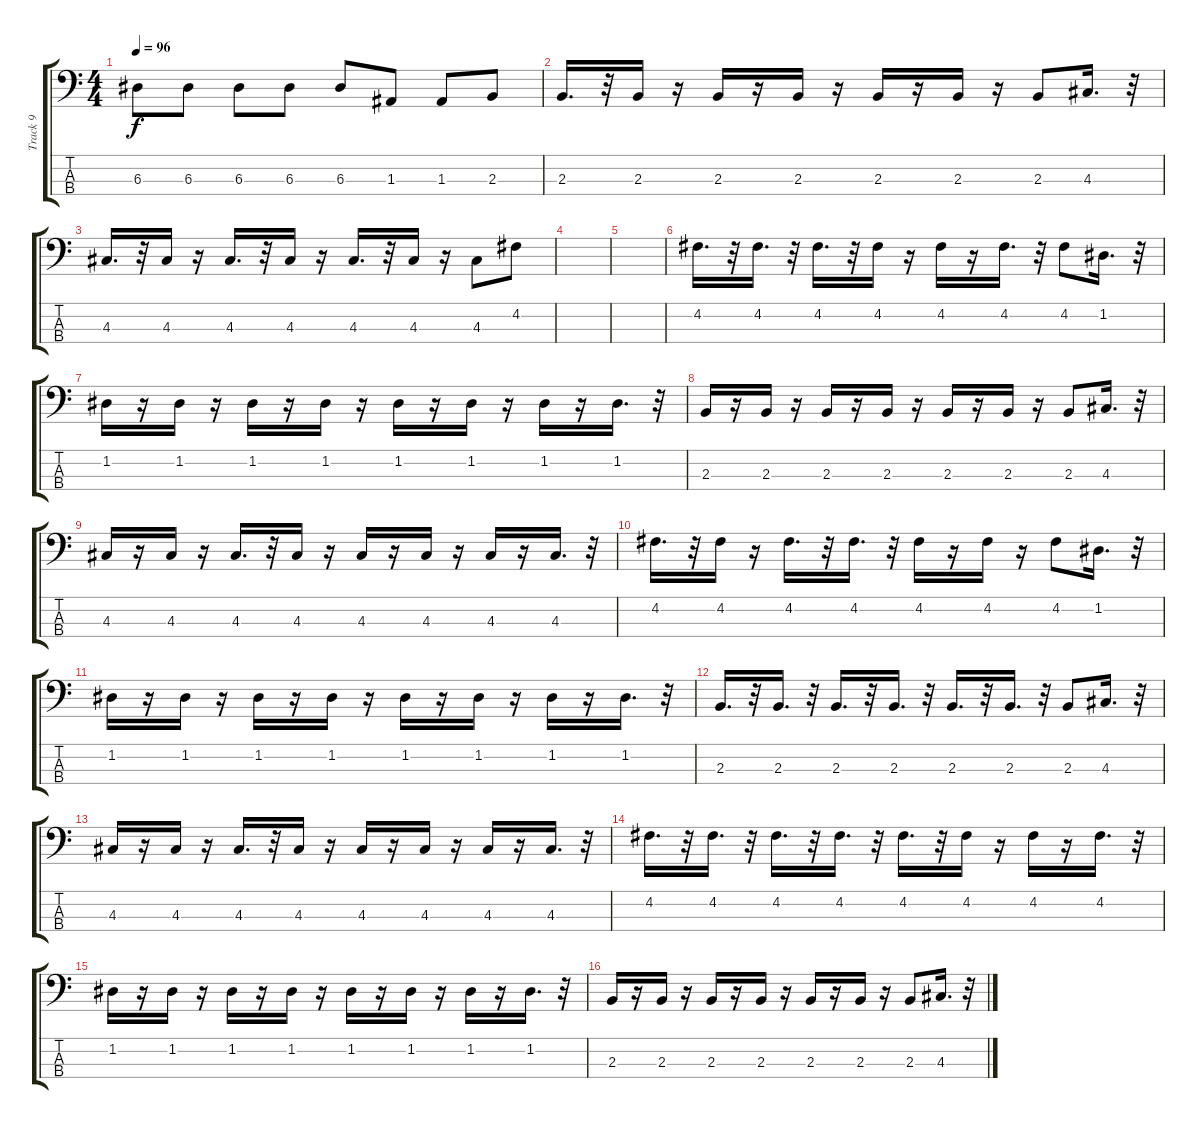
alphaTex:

\track ("Track 9" "Track 9") {instrument electricbasspick}
\staff {score tabs}
\tuning (G2 D2 A1 E1) {hide}
\ts (4 4)
\tempo 96
\clef f4
\ks c
6.3.8{dy f} 6.3.8 6.3.8 6.3.8 6.3.8 1.3.8 1.3.8 2.3.8 |
2.3.16{d} r.32 2.3.16 r.16 2.3.16 r.16 2.3.16 r.16 2.3.16 r.16 2.3.16 r.16 2.3.8 4.3.16{d} r.32 |
4.3.16{d} r.32 4.3.16 r.16 4.3.16{d} r.32 4.3.16 r.16 4.3.16{d} r.32 4.3.16 r.16 4.3.8 4.2.8 |
|
|
4.2.16{d} r.32 4.2.16{d} r.32 4.2.16{d} r.32 4.2.16 r.16 4.2.16 r.16 4.2.16{d} r.32 4.2.8 1.2.16{d} r.32 |
1.2.16 r.16 1.2.16 r.16 1.2.16 r.16 1.2.16 r.16 1.2.16 r.16 1.2.16 r.16 1.2.16 r.16 1.2.16{d} r.32 |
2.3.16 r.16 2.3.16 r.16 2.3.16 r.16 2.3.16 r.16 2.3.16 r.16 2.3.16 r.16 2.3.8 4.3.16{d} r.32 |
4.3.16 r.16 4.3.16 r.16 4.3.16{d} r.32 4.3.16 r.16 4.3.16 r.16 4.3.16 r.16 4.3.16 r.16 4.3.16{d} r.32 |
4.2.16{d} r.32 4.2.16 r.16 4.2.16{d} r.32 4.2.16{d} r.32 4.2.16 r.16 4.2.16 r.16 4.2.8 1.2.16{d} r.32 |
1.2.16 r.16 1.2.16 r.16 1.2.16 r.16 1.2.16 r.16 1.2.16 r.16 1.2.16 r.16 1.2.16 r.16 1.2.16{d} r.32 |
2.3.16{d} r.32 2.3.16{d} r.32 2.3.16{d} r.32 2.3.16{d} r.32 2.3.16{d} r.32 2.3.16{d} r.32 2.3.8 4.3.16{d} r.32 |
4.3.16 r.16 4.3.16 r.16 4.3.16{d} r.32 4.3.16 r.16 4.3.16 r.16 4.3.16 r.16 4.3.16 r.16 4.3.16{d} r.32 |
4.2.16{d} r.32 4.2.16{d} r.32 4.2.16{d} r.32 4.2.16{d} r.32 4.2.16{d} r.32 4.2.16 r.16 4.2.16 r.16 4.2.16{d} r.32 |
1.2.16 r.16 1.2.16 r.16 1.2.16 r.16 1.2.16 r.16 1.2.16 r.16 1.2.16 r.16 1.2.16 r.16 1.2.16{d} r.32 |
2.3.16 r.16 2.3.16 r.16 2.3.16 r.16 2.3.16 r.16 2.3.16 r.16 2.3.16 r.16 2.3.8 4.3.16{d} r.32
